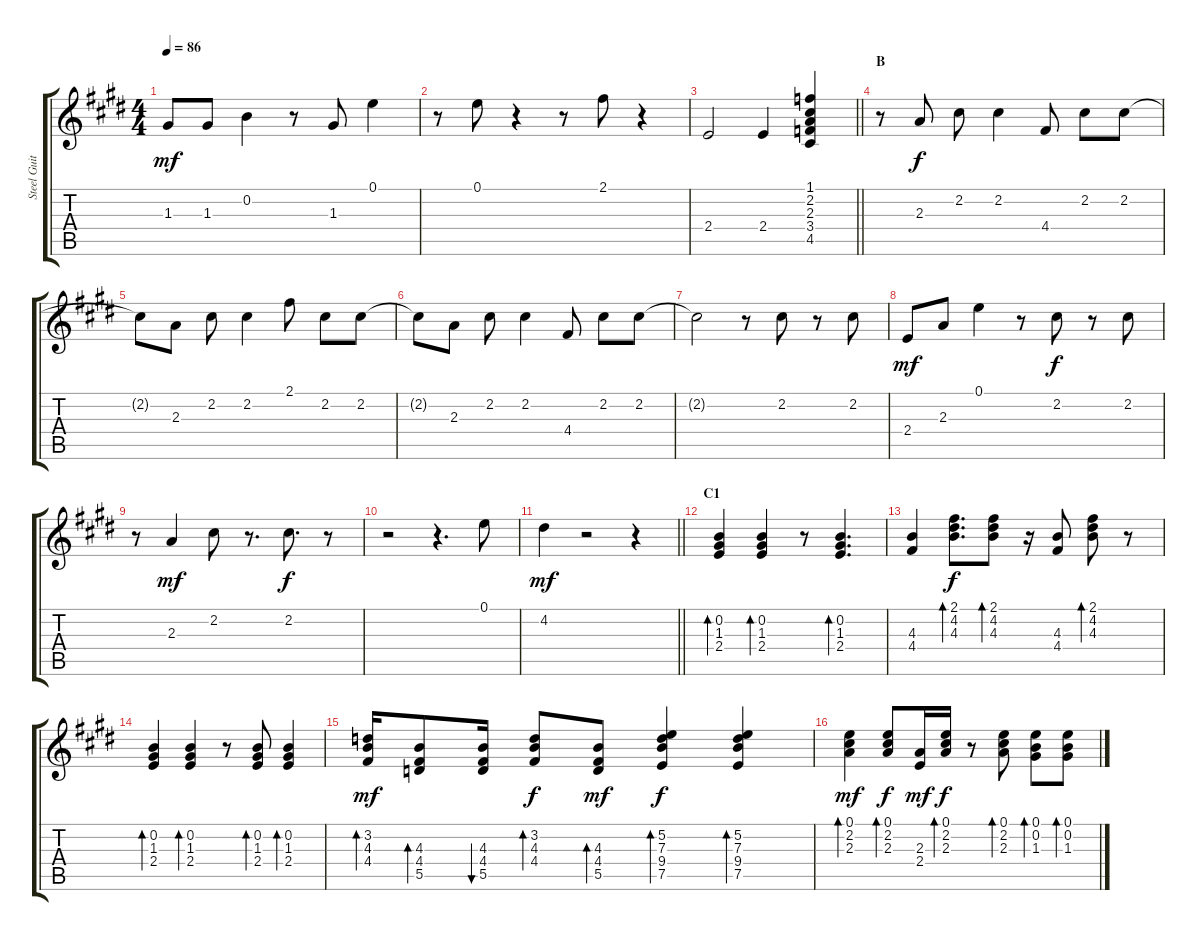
\track ("Steel Guitar" "Steel Guit") {instrument acousticguitarsteel}
\staff {score tabs}
\tuning (E4 B3 G3 D3 A2 E2) {hide}
\ts (4 4)
\tempo 86
\clef g2
\ks e
1.3.8{dy mf} 1.3.8 0.2.4 r.8 1.3.8 0.1.4 |
r.8 0.1.8 r.4 r.8 2.1.8 r.4 |
\barLineRight lightlight
2.4.2 2.4.4 (1.1 2.2 2.3 3.4 4.5).4 |
\section ("" "B")
r.8 2.3.8{dy f} 2.2.8 2.2.4 4.4.8 2.2.8 2.2.8 |
2.2{t}.8 2.3.8 2.2.8 2.2.4 2.1.8 2.2.8 2.2.8 |
2.2{t}.8 2.3.8 2.2.8 2.2.4 4.4.8 2.2.8 2.2.8 |
2.2{t}.2 r.8 2.2.8 r.8 2.2.8 |
2.4.8{dy mf} 2.3.8 0.1.4 r.8 2.2.8{dy f} r.8 2.2.8 |
r.8 2.3.4{dy mf} 2.2.8 r.8{d} 2.2.8{d dy f} r.8 |
r.2 r.4{d} 0.1.8 |
\barLineRight lightlight
4.2.4{dy mf} r.2 r.4 |
\section ("" "C1")
(0.2 1.3 2.4).4{bd 60} (0.2 1.3 2.4).4{bd 60} r.8 (0.2 1.3 2.4).4{d bd 60} |
(4.3 4.4).4 (2.1 4.2 4.3).8{d bd 60 dy f} (2.1 4.2 4.3).8{bd 60} r.16 (4.3 4.4).8 (2.1 4.2 4.3).8{bd 60} r.8 |
(0.2 1.3 2.4).4{bd 60} (0.2 1.3 2.4).4{bd 60} r.8 (0.2 1.3 2.4).8{bd 60} (0.2 1.3 2.4).4{bd 60} |
(3.2 4.3 4.4).16{bd 60 dy mf} (4.3 4.4 5.5).8{bd 60} (4.3 4.4 5.5).16{bu 60} (3.2 4.3 4.4).8{bd 60 dy f} (4.3 4.4 5.5).8{bd 60 dy mf} (5.2 7.3 9.4 7.5).4{bd 60 dy f} (5.2 7.3 9.4 7.5).4{bd 60} |
(0.1 2.2 2.3).4{bd 60 dy mf} (0.1 2.2 2.3).8{bd 60 dy f} (2.3 2.4).16{dy mf} (0.1 2.2 2.3).16{bd 60 dy f} r.8 (0.1 2.2 2.3).8{bd 60} (0.1 0.2 1.3).8{bd 60} (0.1 0.2 1.3).8{bd 60}
